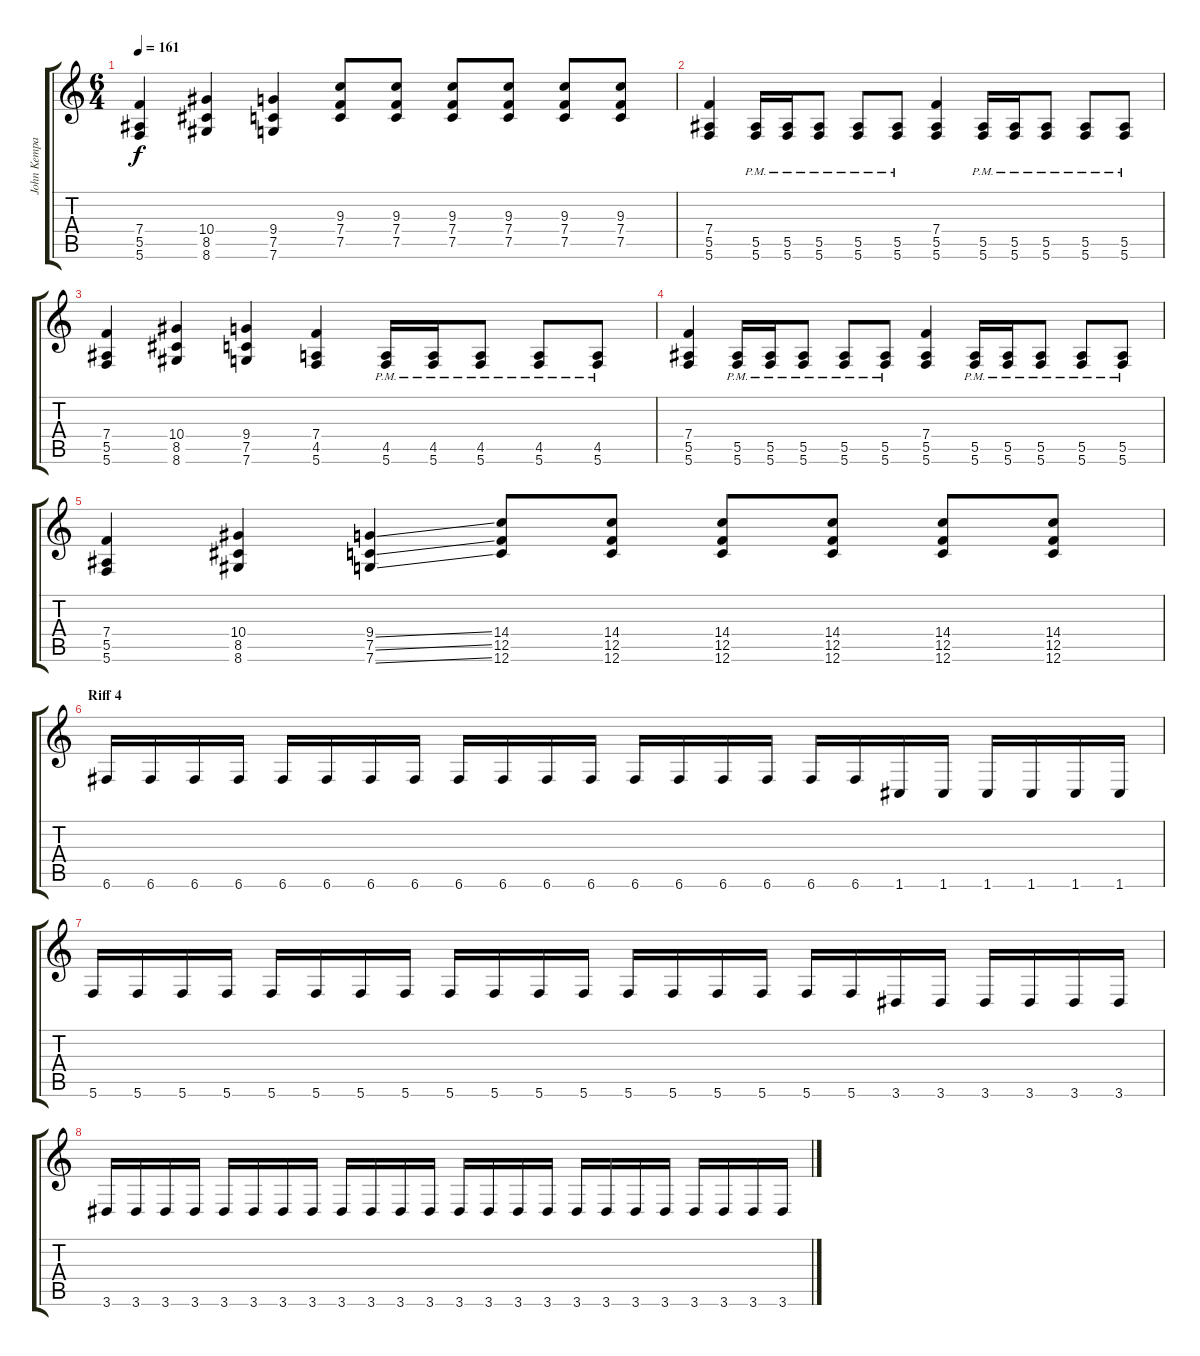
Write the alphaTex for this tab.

\track ("John Kempainen (Rhythm Guitar)" "John Kempa") {instrument distortionguitar}
\staff {score tabs}
\tuning (C4 G3 Eb3 Bb2 F2 C2) {hide}
\ts (6 4)
\tempo 161
\clef g2
\ks c
(7.4 5.5 5.6).4{dy f} (10.4 8.5 8.6).4 (9.4 7.5 7.6).4 (9.3 7.4 7.5).8 (9.3 7.4 7.5).8 (9.3 7.4 7.5).8 (9.3 7.4 7.5).8 (9.3 7.4 7.5).8 (9.3 7.4 7.5).8 |
(7.4 5.5 5.6).4 (5.5{pm} 5.6{pm}).16 (5.5{pm} 5.6{pm}).16 (5.5{pm} 5.6{pm}).8 (5.5{pm} 5.6{pm}).8 (5.5{pm} 5.6{pm}).8 (7.4 5.5 5.6).4 (5.5{pm} 5.6{pm}).16 (5.5{pm} 5.6{pm}).16 (5.5{pm} 5.6{pm}).8 (5.5{pm} 5.6{pm}).8 (5.5{pm} 5.6{pm}).8 |
(7.4 5.5 5.6).4 (10.4 8.5 8.6).4 (9.4 7.5 7.6).4 (7.4 4.5 5.6).4 (4.5{pm} 5.6{pm}).16 (4.5{pm} 5.6{pm}).16 (4.5{pm} 5.6{pm}).8 (4.5{pm} 5.6{pm}).8 (4.5{pm} 5.6{pm}).8 |
(7.4 5.5 5.6).4 (5.5{pm} 5.6{pm}).16 (5.5{pm} 5.6{pm}).16 (5.5{pm} 5.6{pm}).8 (5.5{pm} 5.6{pm}).8 (5.5{pm} 5.6{pm}).8 (7.4 5.5 5.6).4 (5.5{pm} 5.6{pm}).16 (5.5{pm} 5.6{pm}).16 (5.5{pm} 5.6{pm}).8 (5.5{pm} 5.6{pm}).8 (5.5{pm} 5.6{pm}).8 |
(7.4 5.5 5.6).4 (10.4 8.5 8.6).4 (9.4{ss} 7.5{ss} 7.6{ss}).4 (14.4 12.5 12.6).8 (14.4 12.5 12.6).8 (14.4 12.5 12.6).8 (14.4 12.5 12.6).8 (14.4 12.5 12.6).8 (14.4 12.5 12.6).8 |
\section ("" "Riff 4")
6.6.16 6.6.16 6.6.16 6.6.16 6.6.16 6.6.16 6.6.16 6.6.16 6.6.16 6.6.16 6.6.16 6.6.16 6.6.16 6.6.16 6.6.16 6.6.16 6.6.16 6.6.16 1.6.16 1.6.16 1.6.16 1.6.16 1.6.16 1.6.16 |
5.6.16 5.6.16 5.6.16 5.6.16 5.6.16 5.6.16 5.6.16 5.6.16 5.6.16 5.6.16 5.6.16 5.6.16 5.6.16 5.6.16 5.6.16 5.6.16 5.6.16 5.6.16 3.6.16 3.6.16 3.6.16 3.6.16 3.6.16 3.6.16 |
3.6.16 3.6.16 3.6.16 3.6.16 3.6.16 3.6.16 3.6.16 3.6.16 3.6.16 3.6.16 3.6.16 3.6.16 3.6.16 3.6.16 3.6.16 3.6.16 3.6.16 3.6.16 3.6.16 3.6.16 3.6.16 3.6.16 3.6.16 3.6.16
